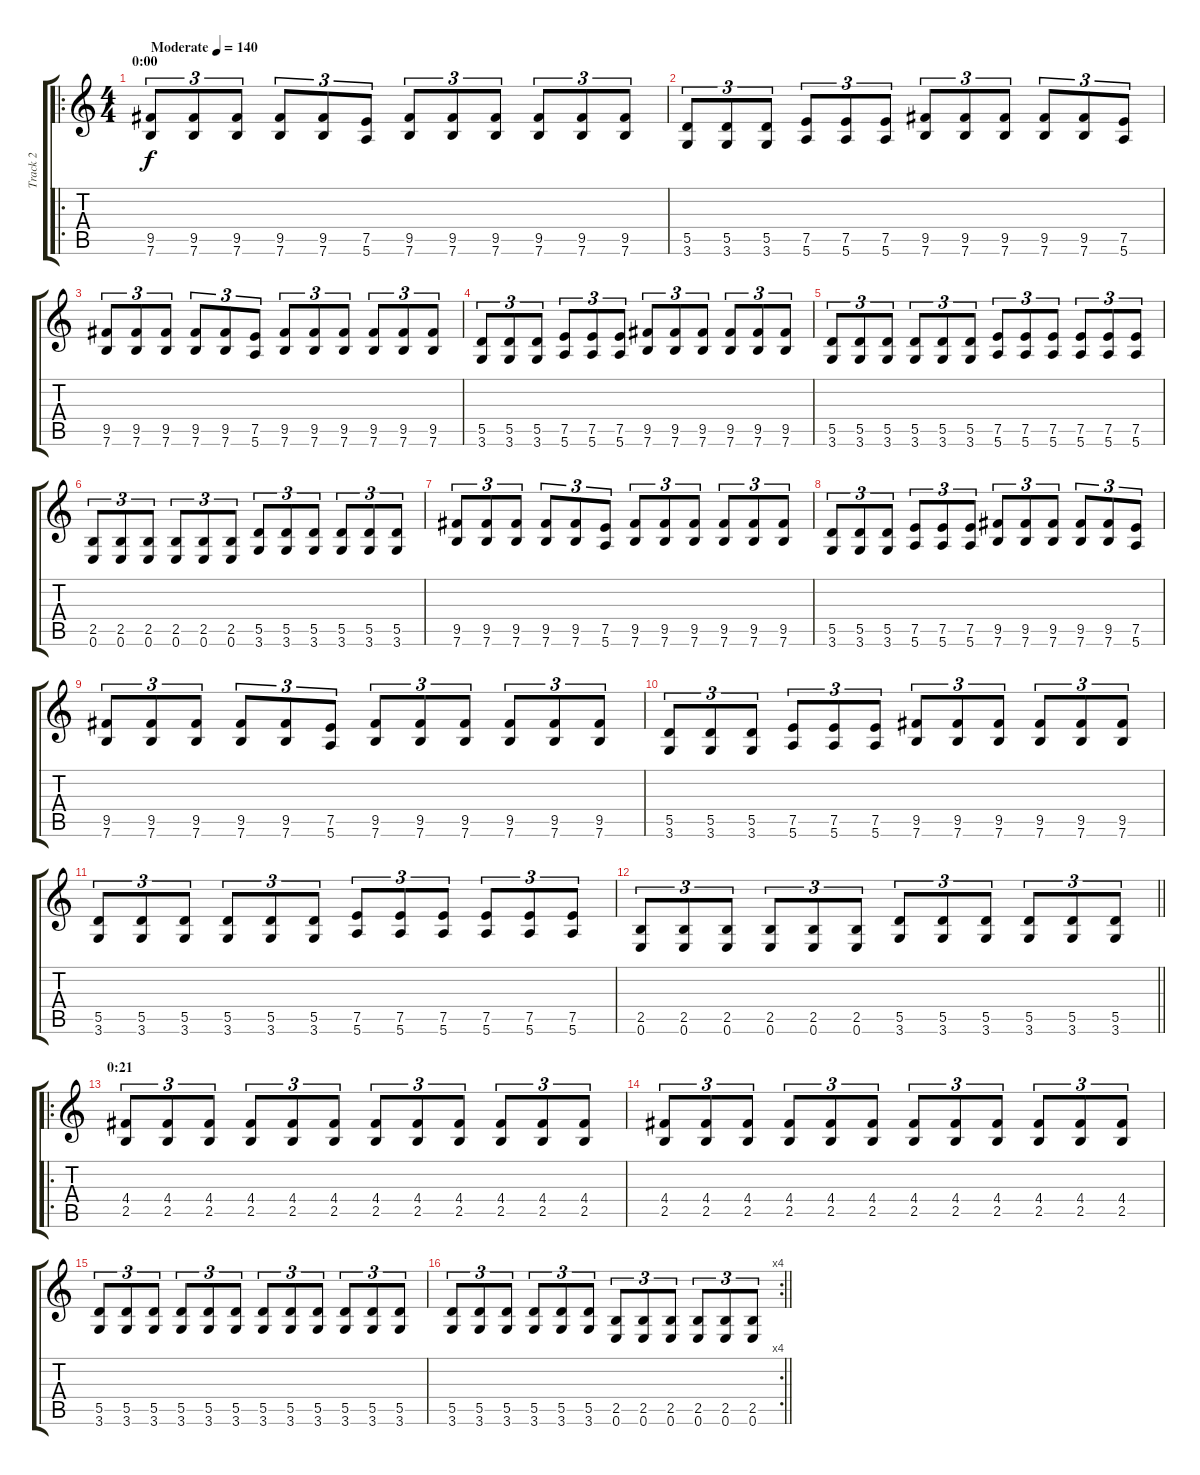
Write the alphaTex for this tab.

\track ("Track 2" "Track 2") {instrument distortionguitar}
\staff {score tabs}
\tuning (E4 B3 G3 D3 A2 E2) {hide}
\ro
\ts (4 4)
\section ("" "0:00")
\tempo (140 "Moderate")
\clef g2
\ks c
(9.5 7.6).8{tu (3 2) dy f instrument distortionguitar} (9.5 7.6).8{tu (3 2)} (9.5 7.6).8{tu (3 2)} (9.5 7.6).8{tu (3 2)} (9.5 7.6).8{tu (3 2)} (7.5 5.6).8{tu (3 2)} (9.5 7.6).8{tu (3 2)} (9.5 7.6).8{tu (3 2)} (9.5 7.6).8{tu (3 2)} (9.5 7.6).8{tu (3 2)} (9.5 7.6).8{tu (3 2)} (9.5 7.6).8{tu (3 2)} |
(5.5 3.6).8{tu (3 2)} (5.5 3.6).8{tu (3 2)} (5.5 3.6).8{tu (3 2)} (7.5 5.6).8{tu (3 2)} (7.5 5.6).8{tu (3 2)} (7.5 5.6).8{tu (3 2)} (9.5 7.6).8{tu (3 2)} (9.5 7.6).8{tu (3 2)} (9.5 7.6).8{tu (3 2)} (9.5 7.6).8{tu (3 2)} (9.5 7.6).8{tu (3 2)} (7.5 5.6).8{tu (3 2)} |
(9.5 7.6).8{tu (3 2)} (9.5 7.6).8{tu (3 2)} (9.5 7.6).8{tu (3 2)} (9.5 7.6).8{tu (3 2)} (9.5 7.6).8{tu (3 2)} (7.5 5.6).8{tu (3 2)} (9.5 7.6).8{tu (3 2)} (9.5 7.6).8{tu (3 2)} (9.5 7.6).8{tu (3 2)} (9.5 7.6).8{tu (3 2)} (9.5 7.6).8{tu (3 2)} (9.5 7.6).8{tu (3 2)} |
(5.5 3.6).8{tu (3 2)} (5.5 3.6).8{tu (3 2)} (5.5 3.6).8{tu (3 2)} (7.5 5.6).8{tu (3 2)} (7.5 5.6).8{tu (3 2)} (7.5 5.6).8{tu (3 2)} (9.5 7.6).8{tu (3 2)} (9.5 7.6).8{tu (3 2)} (9.5 7.6).8{tu (3 2)} (9.5 7.6).8{tu (3 2)} (9.5 7.6).8{tu (3 2)} (9.5 7.6).8{tu (3 2)} |
(5.5 3.6).8{tu (3 2)} (5.5 3.6).8{tu (3 2)} (5.5 3.6).8{tu (3 2)} (5.5 3.6).8{tu (3 2)} (5.5 3.6).8{tu (3 2)} (5.5 3.6).8{tu (3 2)} (7.5 5.6).8{tu (3 2)} (7.5 5.6).8{tu (3 2)} (7.5 5.6).8{tu (3 2)} (7.5 5.6).8{tu (3 2)} (7.5 5.6).8{tu (3 2)} (7.5 5.6).8{tu (3 2)} |
(2.5 0.6).8{tu (3 2)} (2.5 0.6).8{tu (3 2)} (2.5 0.6).8{tu (3 2)} (2.5 0.6).8{tu (3 2)} (2.5 0.6).8{tu (3 2)} (2.5 0.6).8{tu (3 2)} (5.5 3.6).8{tu (3 2)} (5.5 3.6).8{tu (3 2)} (5.5 3.6).8{tu (3 2)} (5.5 3.6).8{tu (3 2)} (5.5 3.6).8{tu (3 2)} (5.5 3.6).8{tu (3 2)} |
(9.5 7.6).8{tu (3 2)} (9.5 7.6).8{tu (3 2)} (9.5 7.6).8{tu (3 2)} (9.5 7.6).8{tu (3 2)} (9.5 7.6).8{tu (3 2)} (7.5 5.6).8{tu (3 2)} (9.5 7.6).8{tu (3 2)} (9.5 7.6).8{tu (3 2)} (9.5 7.6).8{tu (3 2)} (9.5 7.6).8{tu (3 2)} (9.5 7.6).8{tu (3 2)} (9.5 7.6).8{tu (3 2)} |
(5.5 3.6).8{tu (3 2)} (5.5 3.6).8{tu (3 2)} (5.5 3.6).8{tu (3 2)} (7.5 5.6).8{tu (3 2)} (7.5 5.6).8{tu (3 2)} (7.5 5.6).8{tu (3 2)} (9.5 7.6).8{tu (3 2)} (9.5 7.6).8{tu (3 2)} (9.5 7.6).8{tu (3 2)} (9.5 7.6).8{tu (3 2)} (9.5 7.6).8{tu (3 2)} (7.5 5.6).8{tu (3 2)} |
(9.5 7.6).8{tu (3 2)} (9.5 7.6).8{tu (3 2)} (9.5 7.6).8{tu (3 2)} (9.5 7.6).8{tu (3 2)} (9.5 7.6).8{tu (3 2)} (7.5 5.6).8{tu (3 2)} (9.5 7.6).8{tu (3 2)} (9.5 7.6).8{tu (3 2)} (9.5 7.6).8{tu (3 2)} (9.5 7.6).8{tu (3 2)} (9.5 7.6).8{tu (3 2)} (9.5 7.6).8{tu (3 2)} |
(5.5 3.6).8{tu (3 2)} (5.5 3.6).8{tu (3 2)} (5.5 3.6).8{tu (3 2)} (7.5 5.6).8{tu (3 2)} (7.5 5.6).8{tu (3 2)} (7.5 5.6).8{tu (3 2)} (9.5 7.6).8{tu (3 2)} (9.5 7.6).8{tu (3 2)} (9.5 7.6).8{tu (3 2)} (9.5 7.6).8{tu (3 2)} (9.5 7.6).8{tu (3 2)} (9.5 7.6).8{tu (3 2)} |
(5.5 3.6).8{tu (3 2)} (5.5 3.6).8{tu (3 2)} (5.5 3.6).8{tu (3 2)} (5.5 3.6).8{tu (3 2)} (5.5 3.6).8{tu (3 2)} (5.5 3.6).8{tu (3 2)} (7.5 5.6).8{tu (3 2)} (7.5 5.6).8{tu (3 2)} (7.5 5.6).8{tu (3 2)} (7.5 5.6).8{tu (3 2)} (7.5 5.6).8{tu (3 2)} (7.5 5.6).8{tu (3 2)} |
\barLineRight lightlight
(2.5 0.6).8{tu (3 2)} (2.5 0.6).8{tu (3 2)} (2.5 0.6).8{tu (3 2)} (2.5 0.6).8{tu (3 2)} (2.5 0.6).8{tu (3 2)} (2.5 0.6).8{tu (3 2)} (5.5 3.6).8{tu (3 2)} (5.5 3.6).8{tu (3 2)} (5.5 3.6).8{tu (3 2)} (5.5 3.6).8{tu (3 2)} (5.5 3.6).8{tu (3 2)} (5.5 3.6).8{tu (3 2)} |
\ro
\section ("" "0:21")
(4.4 2.5).8{tu (3 2)} (4.4 2.5).8{tu (3 2)} (4.4 2.5).8{tu (3 2)} (4.4 2.5).8{tu (3 2)} (4.4 2.5).8{tu (3 2)} (4.4 2.5).8{tu (3 2)} (4.4 2.5).8{tu (3 2)} (4.4 2.5).8{tu (3 2)} (4.4 2.5).8{tu (3 2)} (4.4 2.5).8{tu (3 2)} (4.4 2.5).8{tu (3 2)} (4.4 2.5).8{tu (3 2)} |
(4.4 2.5).8{tu (3 2)} (4.4 2.5).8{tu (3 2)} (4.4 2.5).8{tu (3 2)} (4.4 2.5).8{tu (3 2)} (4.4 2.5).8{tu (3 2)} (4.4 2.5).8{tu (3 2)} (4.4 2.5).8{tu (3 2)} (4.4 2.5).8{tu (3 2)} (4.4 2.5).8{tu (3 2)} (4.4 2.5).8{tu (3 2)} (4.4 2.5).8{tu (3 2)} (4.4 2.5).8{tu (3 2)} |
(5.5 3.6).8{tu (3 2)} (5.5 3.6).8{tu (3 2)} (5.5 3.6).8{tu (3 2)} (5.5 3.6).8{tu (3 2)} (5.5 3.6).8{tu (3 2)} (5.5 3.6).8{tu (3 2)} (5.5 3.6).8{tu (3 2)} (5.5 3.6).8{tu (3 2)} (5.5 3.6).8{tu (3 2)} (5.5 3.6).8{tu (3 2)} (5.5 3.6).8{tu (3 2)} (5.5 3.6).8{tu (3 2)} |
\rc 4
\barLineRight lightlight
(5.5 3.6).8{tu (3 2)} (5.5 3.6).8{tu (3 2)} (5.5 3.6).8{tu (3 2)} (5.5 3.6).8{tu (3 2)} (5.5 3.6).8{tu (3 2)} (5.5 3.6).8{tu (3 2)} (2.5 0.6).8{tu (3 2)} (2.5 0.6).8{tu (3 2)} (2.5 0.6).8{tu (3 2)} (2.5 0.6).8{tu (3 2)} (2.5 0.6).8{tu (3 2)} (2.5 0.6).8{tu (3 2)}
